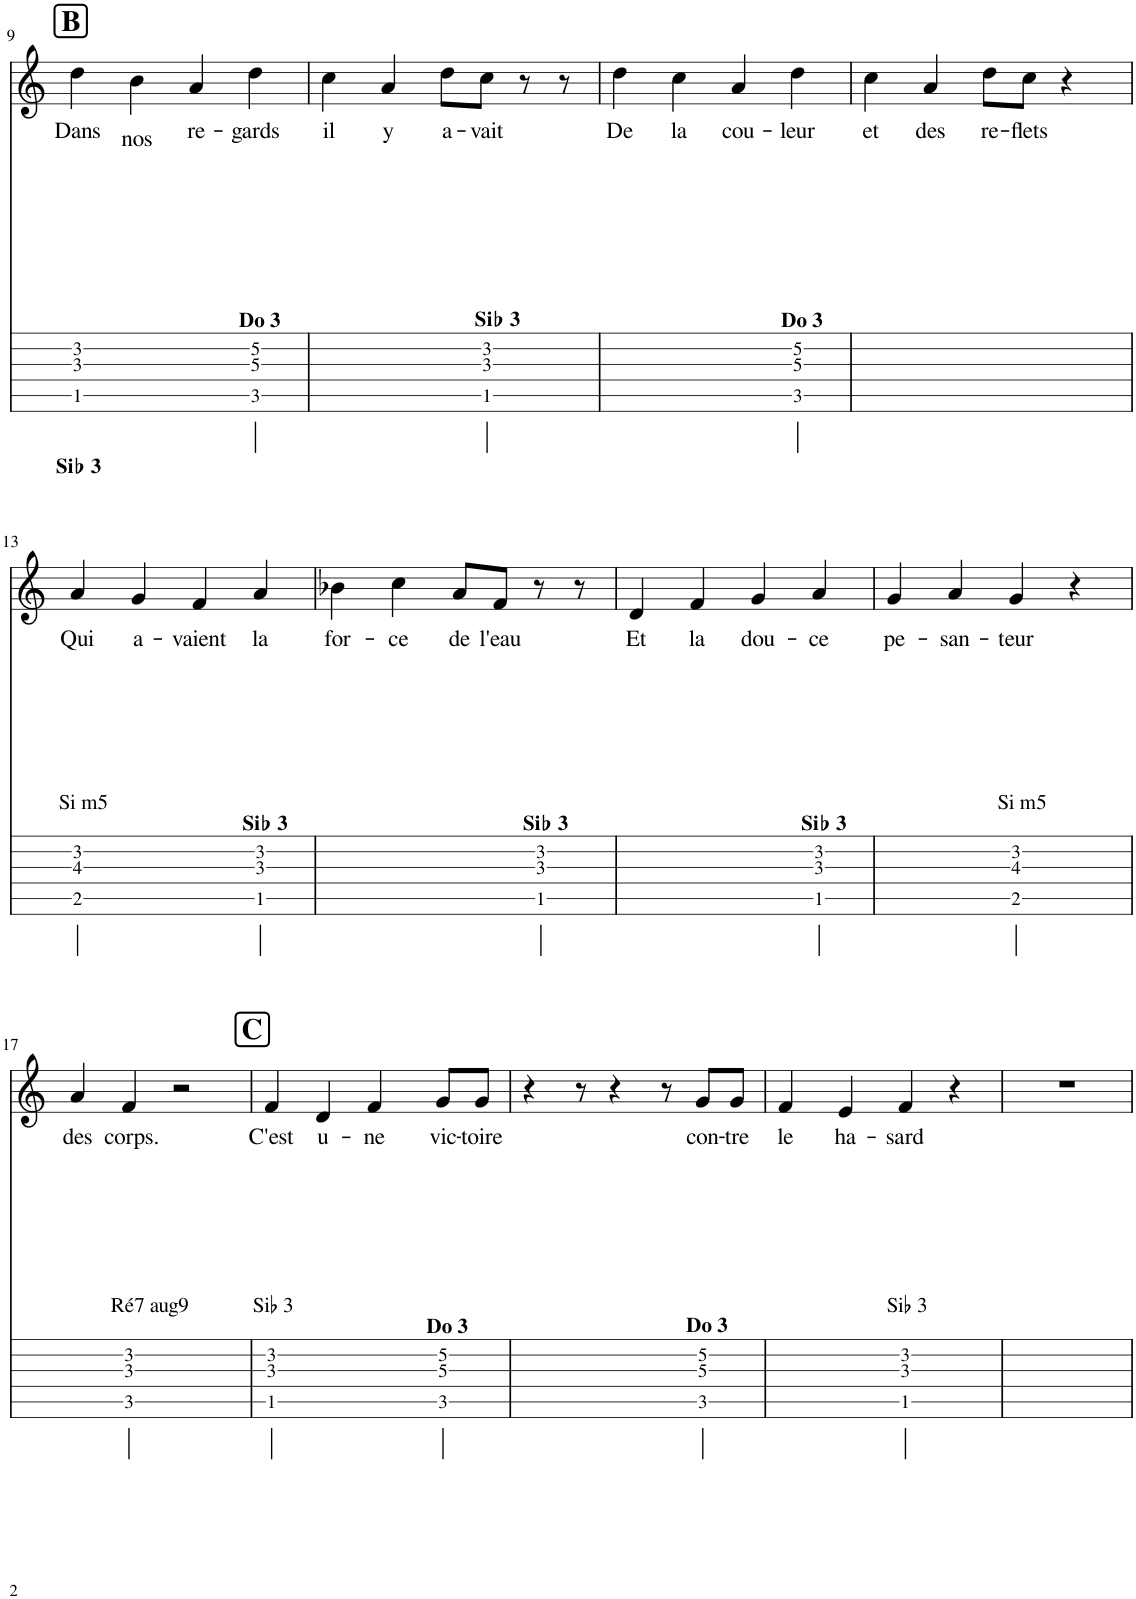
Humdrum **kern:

**kern	**kern	**text
*part2	*part1	*part1
*staff2	*staff1	*staff1
*I"Guitare acoustique	*I"Piano	*
*	*I'Pno	*
!!LO:PB:g=z
*	*clefG2	*
*k[]	*k[]	*
*M4/4	*M4/4	*
!!LO:REH:place=s1:a:B:cj:fs=14:t=B
=9	=9	=9
!LO:TX:b:B:t=Si♭ 3	!	!
!	!	!LO:LY:b
4AA# 4A# 4d	4dd\	Dans
!	!	!LO:LY:b
4r	4cc\	nos
!	!	!LO:LY:b
4r	4a/	re-
!	!LO:TX:b:B:t=Do 3	!
!	!	!LO:LY:b
4C\ 4c\ 4e\	4dd\	-gards
=10	=10	=10
!	!	!LO:LY:b
2r	4cc\	il
!	!	!LO:LY:b
.	4a/	y
!	!	!LO:LY:b
8r	8dd\L	a-
!	!LO:TX:b:B:t=Si♭ 3	!
!	!	!LO:LY:b
4BB-\ 4B-\ 4d\	8cc\J	-vait
.	8r	.
8r	8r	.
=11	=11	=11
!	!	!LO:LY:b
4r	4dd\	De
!	!	!LO:LY:b
4r	4cc\	la
!	!	!LO:LY:b
4r	4a/	cou-
!	!LO:TX:b:B:t=Do 3	!
!	!	!LO:LY:b
4C\ 4c\ 4e\	4dd\	-leur
=12	=12	=12
!	!	!LO:LY:b
4r	4cc\	et
!	!	!LO:LY:b
4r	4a/	des
!	!	!LO:LY:b
8r	8dd\L	re-
!	!	!LO:LY:b
4r	8cc\J	flets
.	4r	.
8r	.	.
!!LO:LB:g=z
=13	=13	=13
!	!LO:TX:b:t=Si m5	!
!	!	!LO:LY:b
4BB\ 4B\ 4d\	4a/	Qui
!	!	!LO:LY:b
4r	4g/	a-
!	!	!LO:LY:b
4r	4f/	-vaient
!	!LO:TX:b:B:t=Si♭ 3	!
!	!	!LO:LY:b
4AA#\ 4A#\ 4d\	4a/	la
=14	=14	=14
!	!	!LO:LY:b
4r	4b-X\	for-
!	!	!LO:LY:b
4r	4cc\	-ce
!	!	!LO:LY:b
4r	8a/L	de
!	!	!LO:LY:b
.	8f/J	l'eau
!	!LO:TX:b:B:t=Si♭ 3	!
4AA#\ 4A#\ 4d\	8r	.
.	8r	.
=15	=15	=15
!	!	!LO:LY:b
4r	4d/	Et
!	!	!LO:LY:b
4r	4f/	la
!	!	!LO:LY:b
4r	4g/	dou-
!	!LO:TX:b:B:t=Si♭ 3	!
!	!	!LO:LY:b
4AA#\ 4A#\ 4d\	4a/	-ce
=16	=16	=16
!	!	!LO:LY:b
4r	4g/	pe-
!	!	!LO:LY:b
4r	4a/	-san-
!	!LO:TX:b:t=Si m5	!
!	!	!LO:LY:b
4BB\ 4B\ 4d\	4g/	-teur
4r	4r	.
!!LO:LB:g=z
=17	=17	=17
!	!	!LO:LY:b
4r	4a/	des
!	!LO:TX:b:t=Ré7 aug9	!
!	!	!LO:LY:b
4C\ 4A#\ 4d\	4f/	corps.
2r	2r	.
!!LO:REH:place=s1:a:B:cj:fs=14:t=C
=18	=18	=18
!	!LO:TX:b:t=Si♭ 3	!
!	!	!LO:LY:b
4AA#\ 4A#\ 4d\	4f/	C'est
!	!	!LO:LY:b
4r	4d/	u-
!	!	!LO:LY:b
8r	4f/	-ne
8r	.	.
!	!LO:TX:b:B:t=Do 3	!
!	!	!LO:LY:b
4C\ 4c\ 4e\	8g/L	vic-
!	!	!LO:LY:b
.	8g/J	-toire
=19	=19	=19
4r	4r	.
4r	8r	.
.	4r	.
4r	.	.
.	8r	.
!	!LO:TX:b:B:t=Do 3	!
!	!	!LO:LY:b
4C\ 4c\ 4e\	8g/L	con-
!	!	!LO:LY:b
.	8g/J	-tre
=20	=20	=20
!	!	!LO:LY:b
8r	4f/	le
4r	.	.
!	!	!LO:LY:b
.	4e/	ha-
8r	.	.
!	!LO:TX:b:t=Si♭ 3	!
!	!	!LO:LY:b
4AA#\ 4A#\ 4d\	4f/	-sard
4r	4r	.
=21	=21	=21
1r	1r	.
=	=	=
*-	*-	*-
